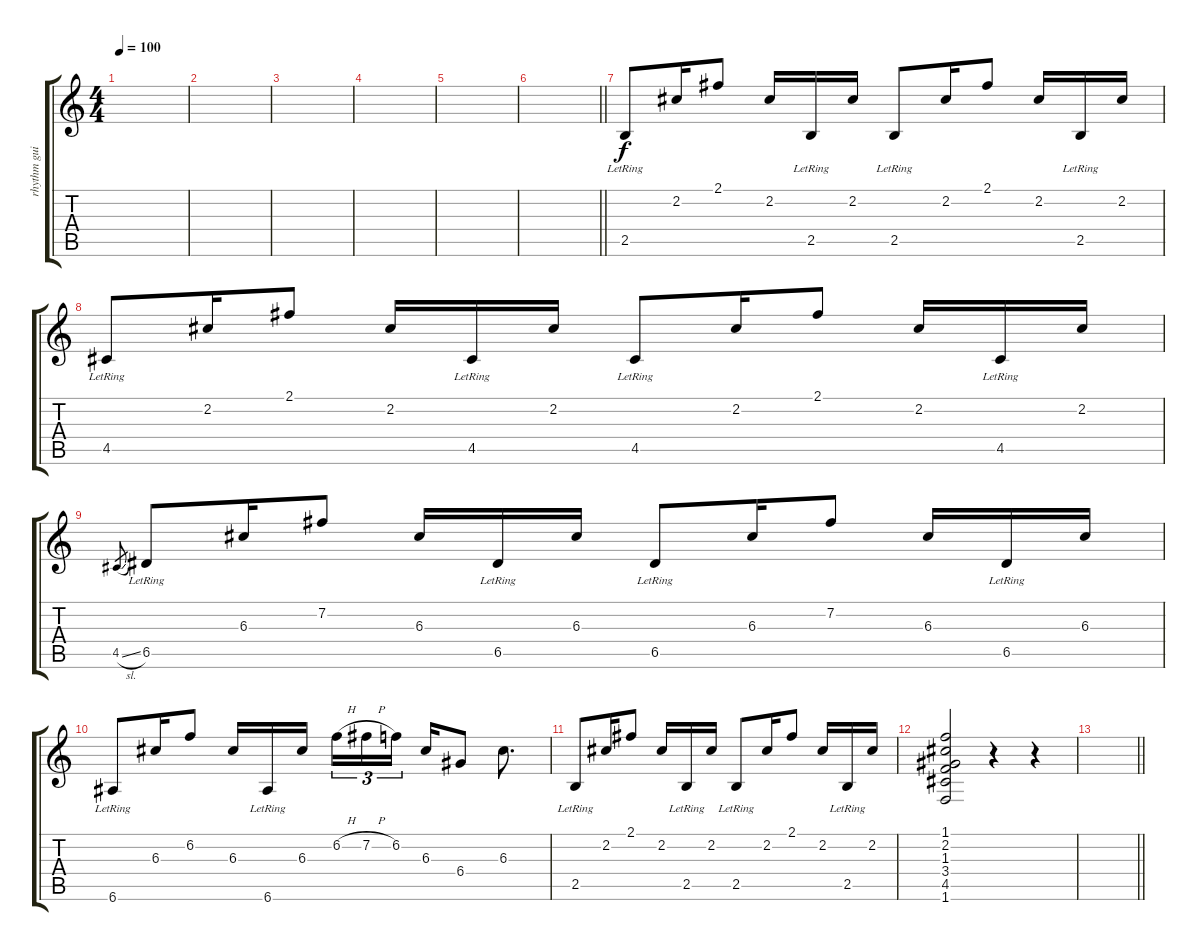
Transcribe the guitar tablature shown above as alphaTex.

\track ("rhythm guitar 4" "rhythm gui") {instrument electricguitarclean}
\staff {score tabs}
\tuning (E4 B3 G3 D3 A2 E2) {hide}
\ts (4 4)
\tempo 100
\clef g2
\ks c
|
|
|
|
|
\barLineRight lightlight
|
2.5{lr}.8 2.2.16 2.1.8 2.2.16 2.5{lr}.16 2.2.16 2.5{lr}.8 2.2.16 2.1.8 2.2.16 2.5{lr}.16 2.2.16 |
4.5{lr}.8 2.2.16 2.1.8 2.2.16 4.5{lr}.16 2.2.16 4.5{lr}.8 2.2.16 2.1.8 2.2.16 4.5{lr}.16 2.2.16 |
4.5{sl}.8{gr} 6.5{lr}.8 6.3.16 7.2.8 6.3.16 6.5{lr}.16 6.3.16 6.5{lr}.8 6.3.16 7.2.8 6.3.16 6.5{lr}.16 6.3.16 |
6.6{lr}.8 6.3.16 6.2.8 6.3.16 6.6{lr}.16 6.3.16 6.2{h}.16{tu (3 2)} 7.2{h}.16{tu (3 2)} 6.2.16{tu (3 2) beam splitsecondary} 6.3.16 6.4.8 6.3.8{d} |
2.5{lr}.8 2.2.16 2.1.8 2.2.16 2.5{lr}.16 2.2.16 2.5{lr}.8 2.2.16 2.1.8 2.2.16 2.5{lr}.16 2.2.16 |
(1.1 2.2 1.3 3.4 4.5 1.6).2{dy f} r.4 r.4 |
\barLineRight lightlight
